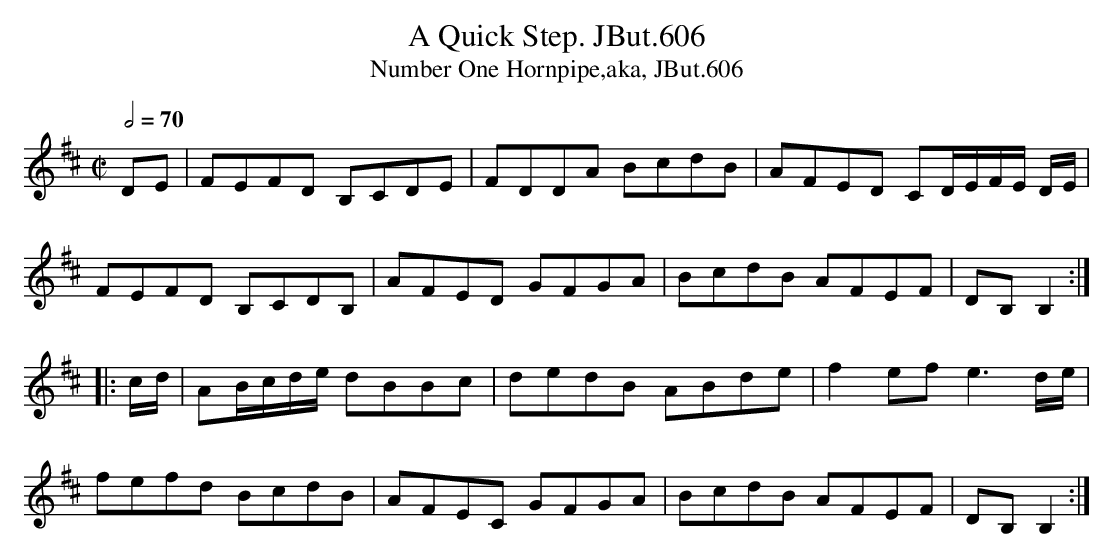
X:1
T:Quick Step. JBut.606, A
T:Number One Hornpipe,aka, JBut.606
M:C|
L:1/8
Q:1/2=70
K:D
DE|FEFD B,CDE|FDDA BcdB|AFED CD/E/F/E/ D/E/|
FEFD B,CDB,|AFED GFGA|BcdB AFEF|DB,B,2:|
|:c/d/|AB/c/d/e/ dBBc|dedB ABde|f2ef e3d/e/|
fefd BcdB|AFEC GFGA|BcdB AFEF|DB,B,2:|
